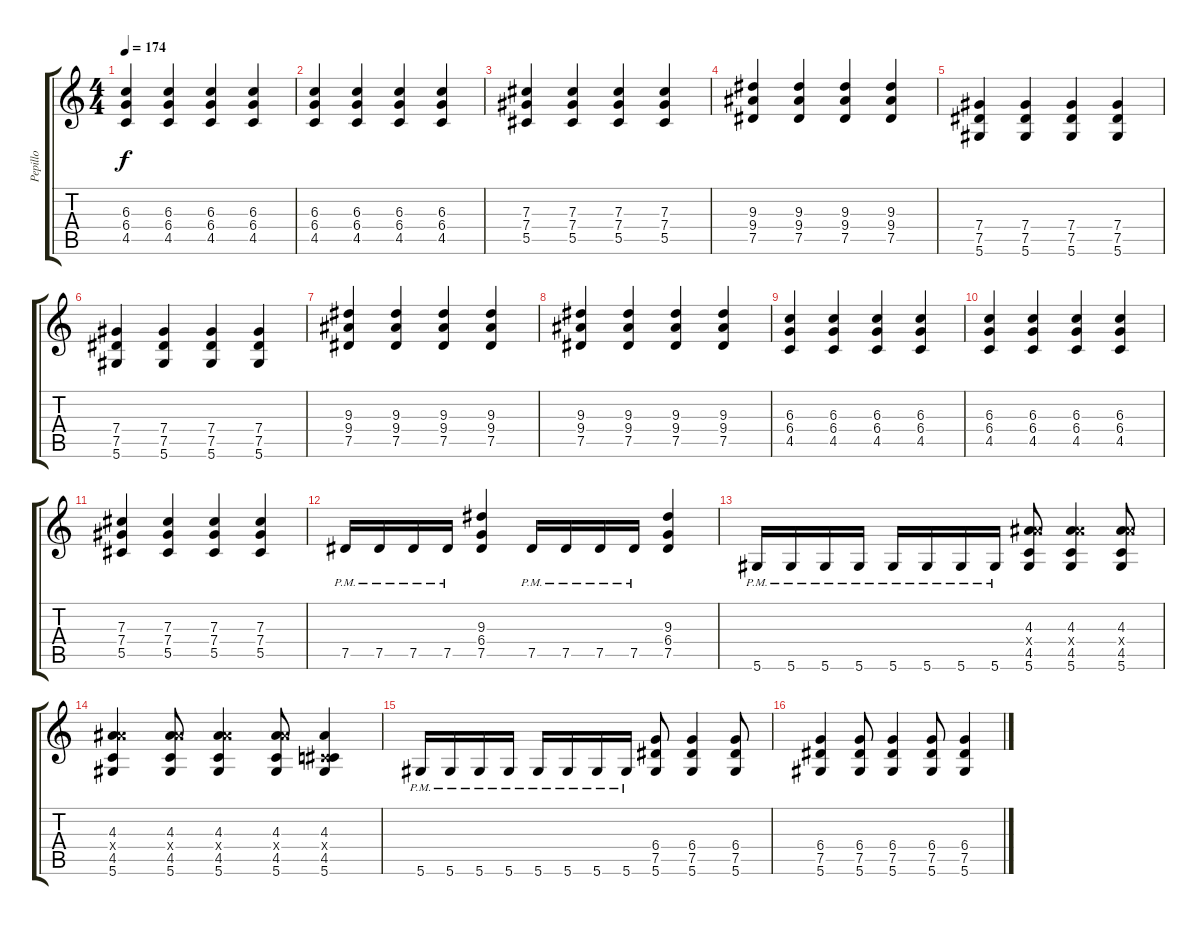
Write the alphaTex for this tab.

\track ("Pepillo" "Pepillo") {instrument overdrivenguitar}
\staff {score tabs}
\tuning (Eb4 Bb3 Gb3 Db3 Ab2 Eb2) {hide}
\ts (4 4)
\tempo 174
\clef g2
\ks c
(6.3 6.4 4.5).4{dy f} (6.3 6.4 4.5).4 (6.3 6.4 4.5).4 (6.3 6.4 4.5).4 |
(6.3 6.4 4.5).4 (6.3 6.4 4.5).4 (6.3 6.4 4.5).4 (6.3 6.4 4.5).4 |
(7.3 7.4 5.5).4 (7.3 7.4 5.5).4 (7.3 7.4 5.5).4 (7.3 7.4 5.5).4 |
(9.3 9.4 7.5).4 (9.3 9.4 7.5).4 (9.3 9.4 7.5).4 (9.3 9.4 7.5).4 |
(7.4 7.5 5.6).4 (7.4 7.5 5.6).4 (7.4 7.5 5.6).4 (7.4 7.5 5.6).4 |
(7.4 7.5 5.6).4 (7.4 7.5 5.6).4 (7.4 7.5 5.6).4 (7.4 7.5 5.6).4 |
(9.3 9.4 7.5).4 (9.3 9.4 7.5).4 (9.3 9.4 7.5).4 (9.3 9.4 7.5).4 |
(9.3 9.4 7.5).4 (9.3 9.4 7.5).4 (9.3 9.4 7.5).4 (9.3 9.4 7.5).4 |
(6.3 6.4 4.5).4 (6.3 6.4 4.5).4 (6.3 6.4 4.5).4 (6.3 6.4 4.5).4 |
(6.3 6.4 4.5).4 (6.3 6.4 4.5).4 (6.3 6.4 4.5).4 (6.3 6.4 4.5).4 |
(7.3 7.4 5.5).4 (7.3 7.4 5.5).4 (7.3 7.4 5.5).4 (7.3 7.4 5.5).4 |
7.5{pm}.16 7.5{pm}.16 7.5{pm}.16 7.5{pm}.16 (9.3 6.4 7.5).4 7.5{pm}.16 7.5{pm}.16 7.5{pm}.16 7.5{pm}.16 (9.3 6.4 7.5).4 |
5.6{pm}.16 5.6{pm}.16 5.6{pm}.16 5.6{pm}.16 5.6{pm}.16 5.6{pm}.16 5.6{pm}.16 5.6{pm}.16 (4.3 9.4{x} 4.5 5.6).8 (4.3 9.4{x} 4.5 5.6).4 (4.3 9.4{x} 4.5 5.6).8 |
(4.3 9.4{x} 4.5 5.6).4 (4.3 9.4{x} 4.5 5.6).8 (4.3 9.4{x} 4.5 5.6).4 (4.3 9.4{x} 4.5 5.6).8 (4.3 0.4{x} 4.5 5.6).4 |
5.6{pm}.16 5.6{pm}.16 5.6{pm}.16 5.6{pm}.16 5.6{pm}.16 5.6{pm}.16 5.6{pm}.16 5.6{pm}.16 (6.4 7.5 5.6).8 (6.4 7.5 5.6).4 (6.4 7.5 5.6).8 |
(6.4 7.5 5.6).4 (6.4 7.5 5.6).8 (6.4 7.5 5.6).4 (6.4 7.5 5.6).8 (6.4 7.5 5.6).4
